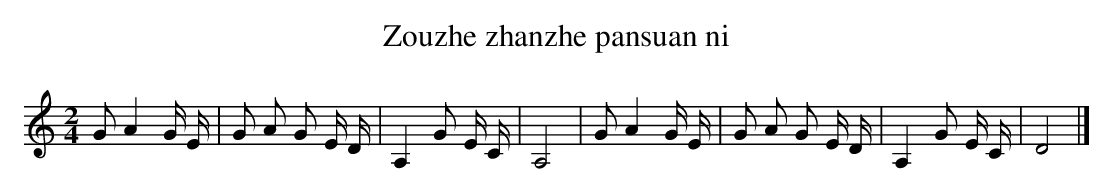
X:1
T: Zouzhe zhanzhe pansuan ni
L: 1/16
M: 2/4
K: C
G2A4G E [I:setbarnb 1]|
G2 A2 G2 E D |
A,4G2 E C |
A,8 |
G2A4G E |
G2 A2 G2 E D |
A,4G2 E C |
D8 |]
